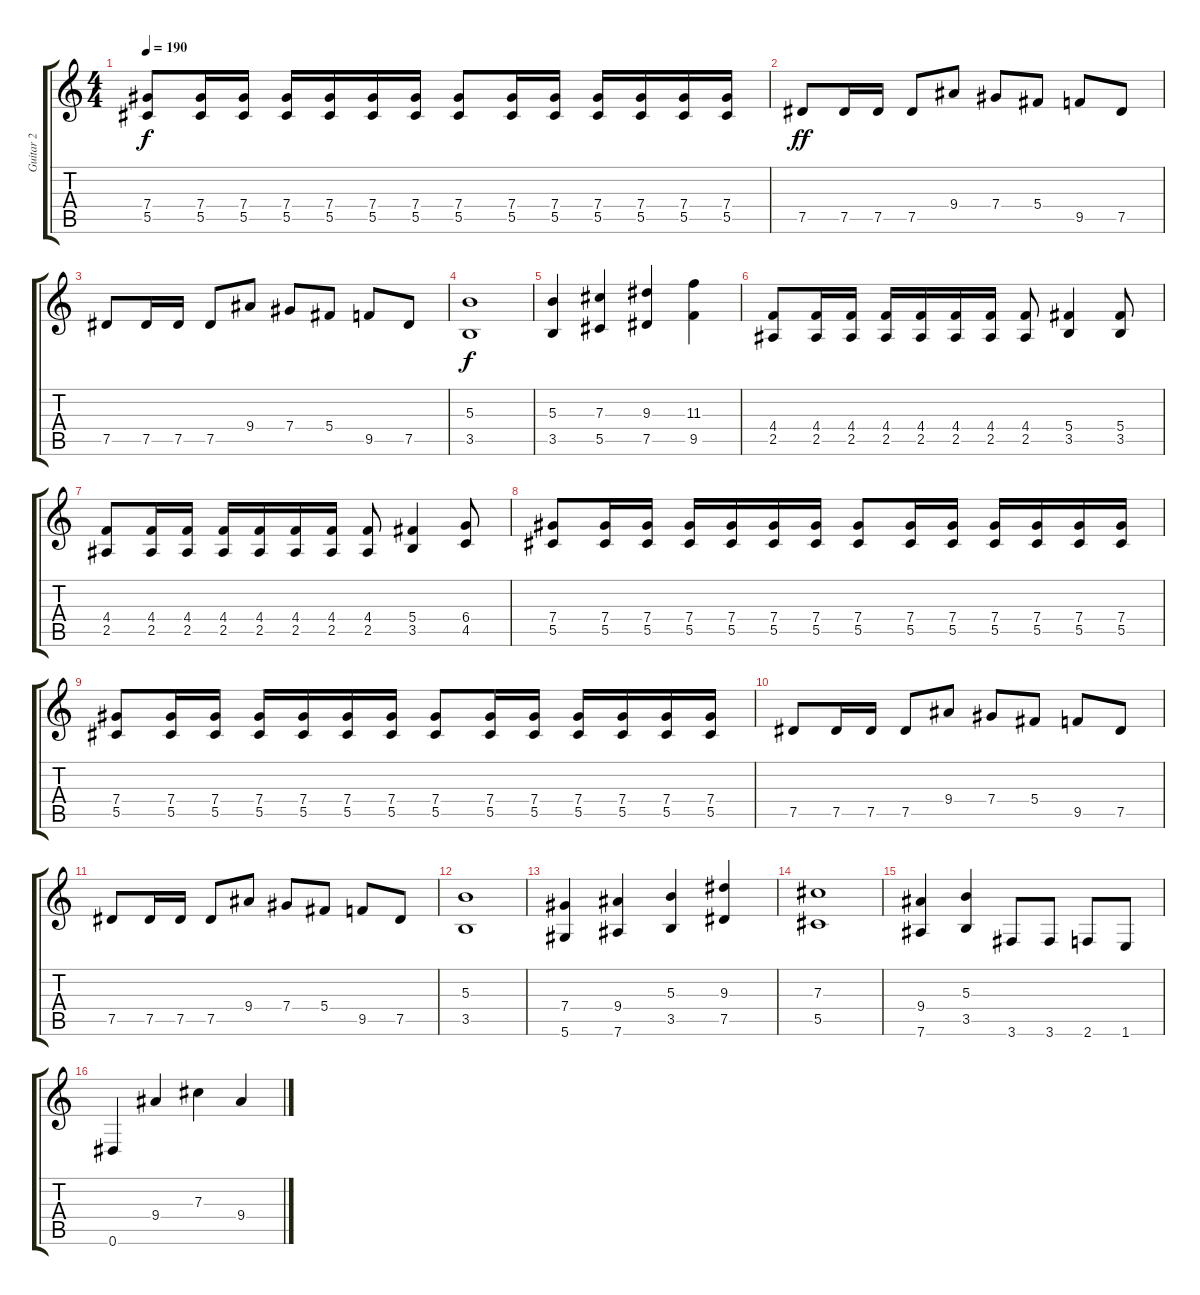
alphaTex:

\track ("Guitar 2" "Guitar 2") {instrument distortionguitar}
\staff {score tabs}
\tuning (Eb4 Bb3 Gb3 Db3 Ab2 Eb2) {hide}
\ts (4 4)
\tempo 190
\clef g2
\ks c
(7.4 5.5).8{dy f} (7.4 5.5).16 (7.4 5.5).16 (7.4 5.5).16 (7.4 5.5).16 (7.4 5.5).16 (7.4 5.5).16 (7.4 5.5).8 (7.4 5.5).16 (7.4 5.5).16 (7.4 5.5).16 (7.4 5.5).16 (7.4 5.5).16 (7.4 5.5).16 |
7.5.8{dy ff} 7.5.16 7.5.16 7.5.8 9.4.8 7.4.8 5.4.8 9.5.8 7.5.8 |
7.5.8 7.5.16 7.5.16 7.5.8 9.4.8 7.4.8 5.4.8 9.5.8 7.5.8 |
(5.3 3.5).1{dy f} |
(5.3 3.5).4 (7.3 5.5).4 (9.3 7.5).4 (11.3 9.5).4 |
(4.4 2.5).8 (4.4 2.5).16 (4.4 2.5).16 (4.4 2.5).16 (4.4 2.5).16 (4.4 2.5).16 (4.4 2.5).16 (4.4 2.5).8 (5.4 3.5).4 (5.4 3.5).8 |
(4.4 2.5).8 (4.4 2.5).16 (4.4 2.5).16 (4.4 2.5).16 (4.4 2.5).16 (4.4 2.5).16 (4.4 2.5).16 (4.4 2.5).8 (5.4 3.5).4 (6.4 4.5).8 |
(7.4 5.5).8 (7.4 5.5).16 (7.4 5.5).16 (7.4 5.5).16 (7.4 5.5).16 (7.4 5.5).16 (7.4 5.5).16 (7.4 5.5).8 (7.4 5.5).16 (7.4 5.5).16 (7.4 5.5).16 (7.4 5.5).16 (7.4 5.5).16 (7.4 5.5).16 |
(7.4 5.5).8 (7.4 5.5).16 (7.4 5.5).16 (7.4 5.5).16 (7.4 5.5).16 (7.4 5.5).16 (7.4 5.5).16 (7.4 5.5).8 (7.4 5.5).16 (7.4 5.5).16 (7.4 5.5).16 (7.4 5.5).16 (7.4 5.5).16 (7.4 5.5).16 |
7.5.8 7.5.16 7.5.16 7.5.8 9.4.8 7.4.8 5.4.8 9.5.8 7.5.8 |
7.5.8 7.5.16 7.5.16 7.5.8 9.4.8 7.4.8 5.4.8 9.5.8 7.5.8 |
(5.3 3.5).1 |
(7.4 5.6).4 (9.4 7.6).4 (5.3 3.5).4 (9.3 7.5).4 |
(7.3 5.5).1 |
(9.4 7.6).4 (5.3 3.5).4 3.6.8 3.6.8 2.6.8 1.6.8 |
0.6.4 9.4.4 7.3.4 9.4.4
